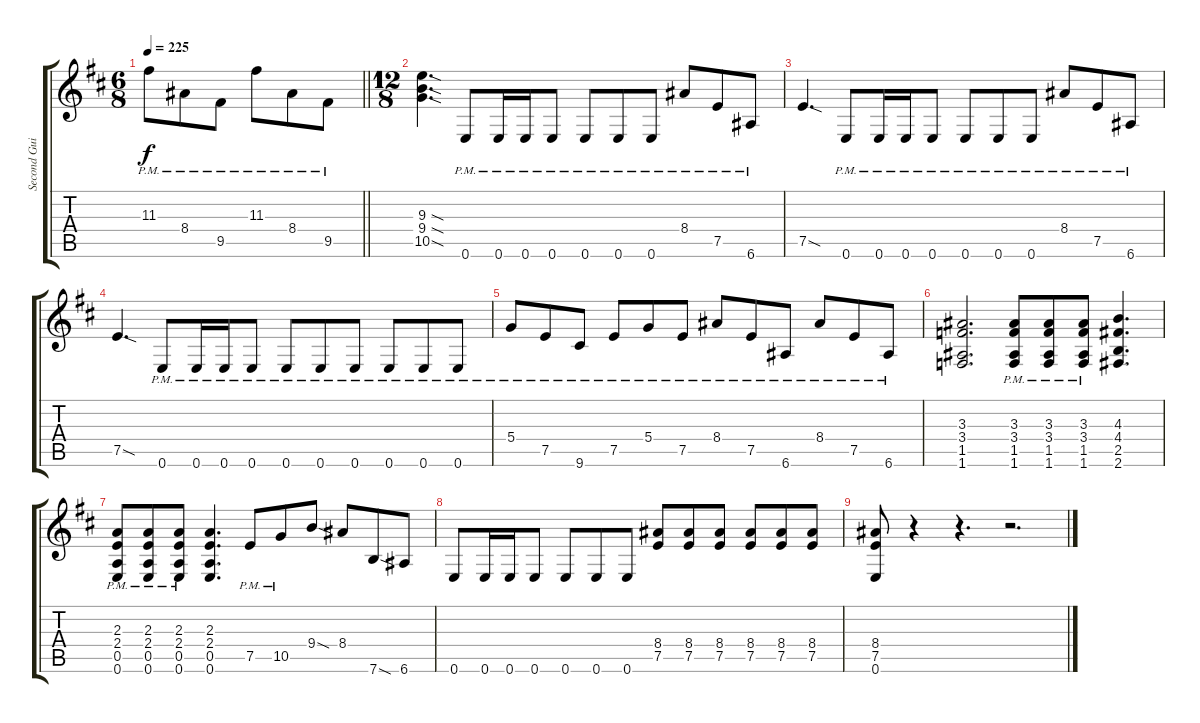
\track ("Second Guitar" "Second Gui") {instrument overdrivenguitar}
\staff {score tabs}
\tuning (E4 B3 G3 D3 A2 E2) {hide}
\ts (6 8)
\tempo 225
\clef g2
\barLineRight lightlight
\ks d
11.3{pm}.8{dy f} 8.4{pm}.8 9.5{pm}.8 11.3{pm}.8 8.4{pm}.8 9.5{pm}.8 |
\ts (12 8)
(9.3{sod} 9.4{sod} 10.5{sod}).4{d} 0.6{pm}.8 0.6{pm}.16 0.6{pm}.16 0.6{pm}.8 0.6{pm}.8 0.6{pm}.8 0.6{pm}.8 8.4{pm}.8 7.5{pm}.8 6.6{pm}.8 |
7.5{sod}.4{d} 0.6{pm}.8 0.6{pm}.16 0.6{pm}.16 0.6{pm}.8 0.6{pm}.8 0.6{pm}.8 0.6{pm}.8 8.4{pm}.8 7.5{pm}.8 6.6{pm}.8 |
7.5{sod}.4{d} 0.6{pm}.8 0.6{pm}.16 0.6{pm}.16 0.6{pm}.8 0.6{pm}.8 0.6{pm}.8 0.6{pm}.8 0.6{pm}.8 0.6{pm}.8 0.6{pm}.8 |
5.4{pm}.8 7.5{pm}.8 9.6{pm}.8 7.5{pm}.8 5.4{pm}.8 7.5{pm}.8 8.4{pm}.8 7.5{pm}.8 6.6{pm}.8 8.4{pm}.8 7.5{pm}.8 6.6{pm}.8 |
(3.3 3.4 1.5 1.6).2{d} (3.3{pm} 3.4{pm} 1.5{pm} 1.6{pm}).8 (3.3{pm} 3.4{pm} 1.5{pm} 1.6{pm}).8 (3.3{pm} 3.4{pm} 1.5{pm} 1.6{pm}).8 (4.3 4.4 2.5 2.6).4{d} |
(2.3{pm} 2.4{pm} 0.5{pm} 0.6{pm}).8 (2.3{pm} 2.4{pm} 0.5{pm} 0.6{pm}).8 (2.3{pm} 2.4{pm} 0.5{pm} 0.6{pm}).8 (2.3 2.4 0.5 0.6).4{d} 7.5{pm}.8 10.5{pm}.8 9.4{sod}.8 8.4.8 7.6{sod}.8 6.6.8 |
0.6.8 0.6.16 0.6.16 0.6.8 0.6.8 0.6.8 0.6.8 (8.4 7.5).8 (8.4 7.5).8 (8.4 7.5).8 (8.4 7.5).8 (8.4 7.5).8 (8.4 7.5).8 |
(8.4 7.5 0.6).8 r.4 r.4{d} r.2{d}
